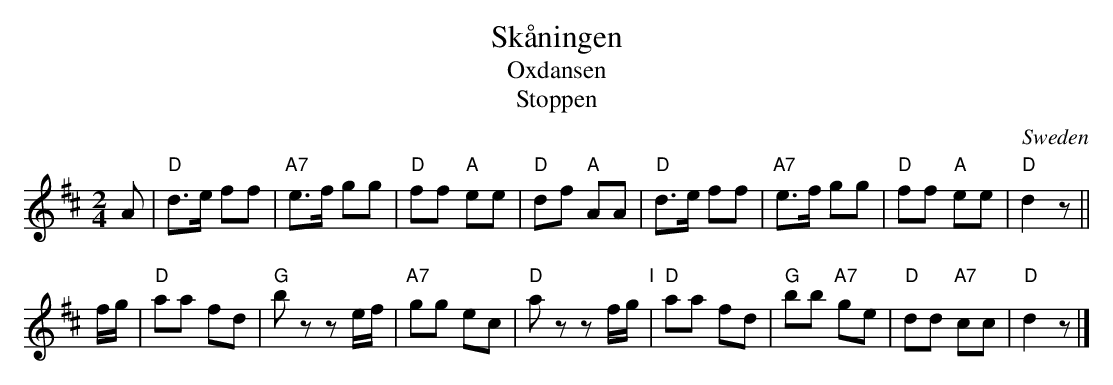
X:1
T: Sk\aaningen
T: Oxdansen
T: Stoppen
O: Sweden
M: 2/4
L: 1/8
K: D
 A \
| "D"d>e ff | "A7"e>f gg | "D"ff "A"ee | "D"df "A"AA \
| "D"d>e ff | "A7"e>f gg | "D"ff "A"ee | "D"d2 z ||
f/g/ \
| "D"aa fd | "G"Kbz ze/f/ | "A7"gg ec | "D"Kaz zf/g/ "I"\
| "D"aa fd | "G"bb "A7"ge | "D"dd "A7"cc | "D"d2 z |]
